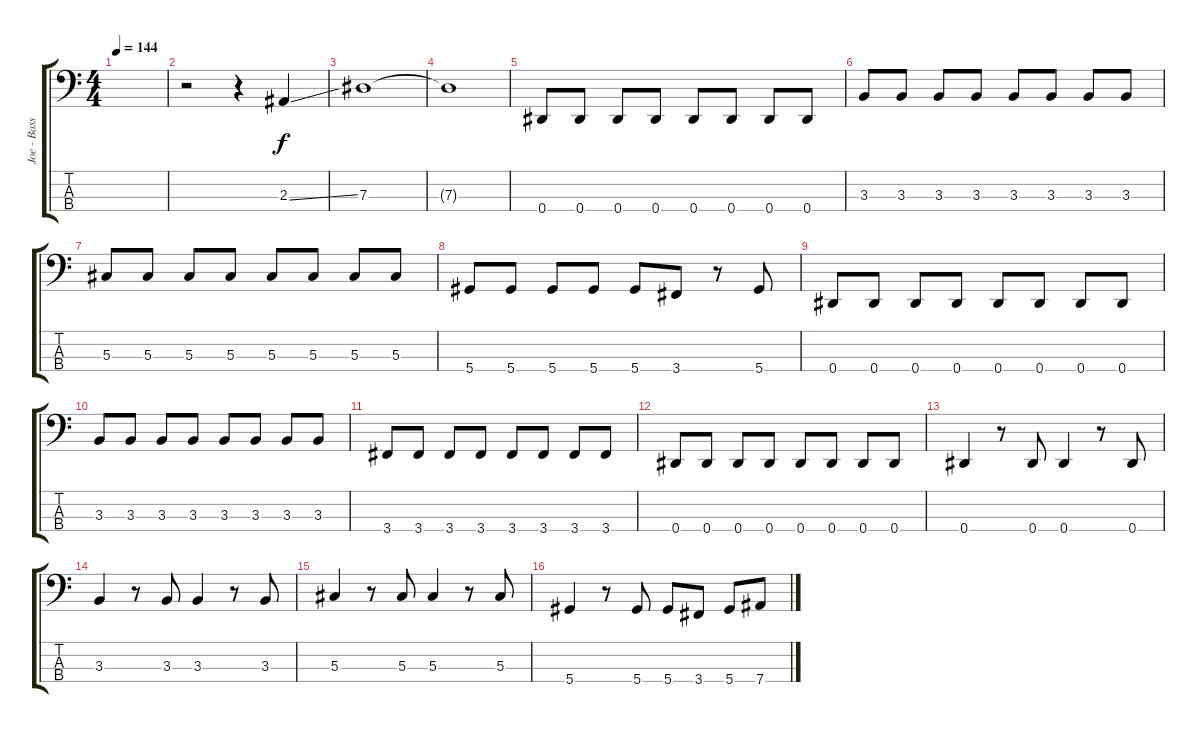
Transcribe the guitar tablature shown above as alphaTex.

\track ("Joe - Bass" "Joe - Bass") {instrument electricbassfinger}
\staff {score tabs}
\tuning (Gb2 Db2 Ab1 Eb1) {hide}
\ts (4 4)
\tempo 144
\clef f4
\ks c
|
r.2 r.4 2.3{ss}.4 |
7.3.1 |
7.3{t}.1 |
0.4.8 0.4.8 0.4.8 0.4.8 0.4.8 0.4.8 0.4.8 0.4.8 |
3.3.8 3.3.8 3.3.8 3.3.8 3.3.8 3.3.8 3.3.8 3.3.8 |
5.3.8 5.3.8 5.3.8 5.3.8 5.3.8 5.3.8 5.3.8 5.3.8 |
5.4.8 5.4.8 5.4.8 5.4.8 5.4.8 3.4.8 r.8 5.4.8 |
0.4.8 0.4.8 0.4.8 0.4.8 0.4.8 0.4.8 0.4.8 0.4.8 |
3.3.8 3.3.8 3.3.8 3.3.8 3.3.8 3.3.8 3.3.8 3.3.8 |
3.4.8 3.4.8 3.4.8 3.4.8 3.4.8 3.4.8 3.4.8 3.4.8 |
0.4.8 0.4.8 0.4.8 0.4.8 0.4.8 0.4.8 0.4.8 0.4.8 |
0.4.4 r.8 0.4.8 0.4.4 r.8 0.4.8 |
3.3.4 r.8 3.3.8 3.3.4 r.8 3.3.8 |
5.3.4 r.8 5.3.8 5.3.4 r.8 5.3.8 |
5.4.4 r.8 5.4.8 5.4.8 3.4.8 5.4.8 7.4.8
